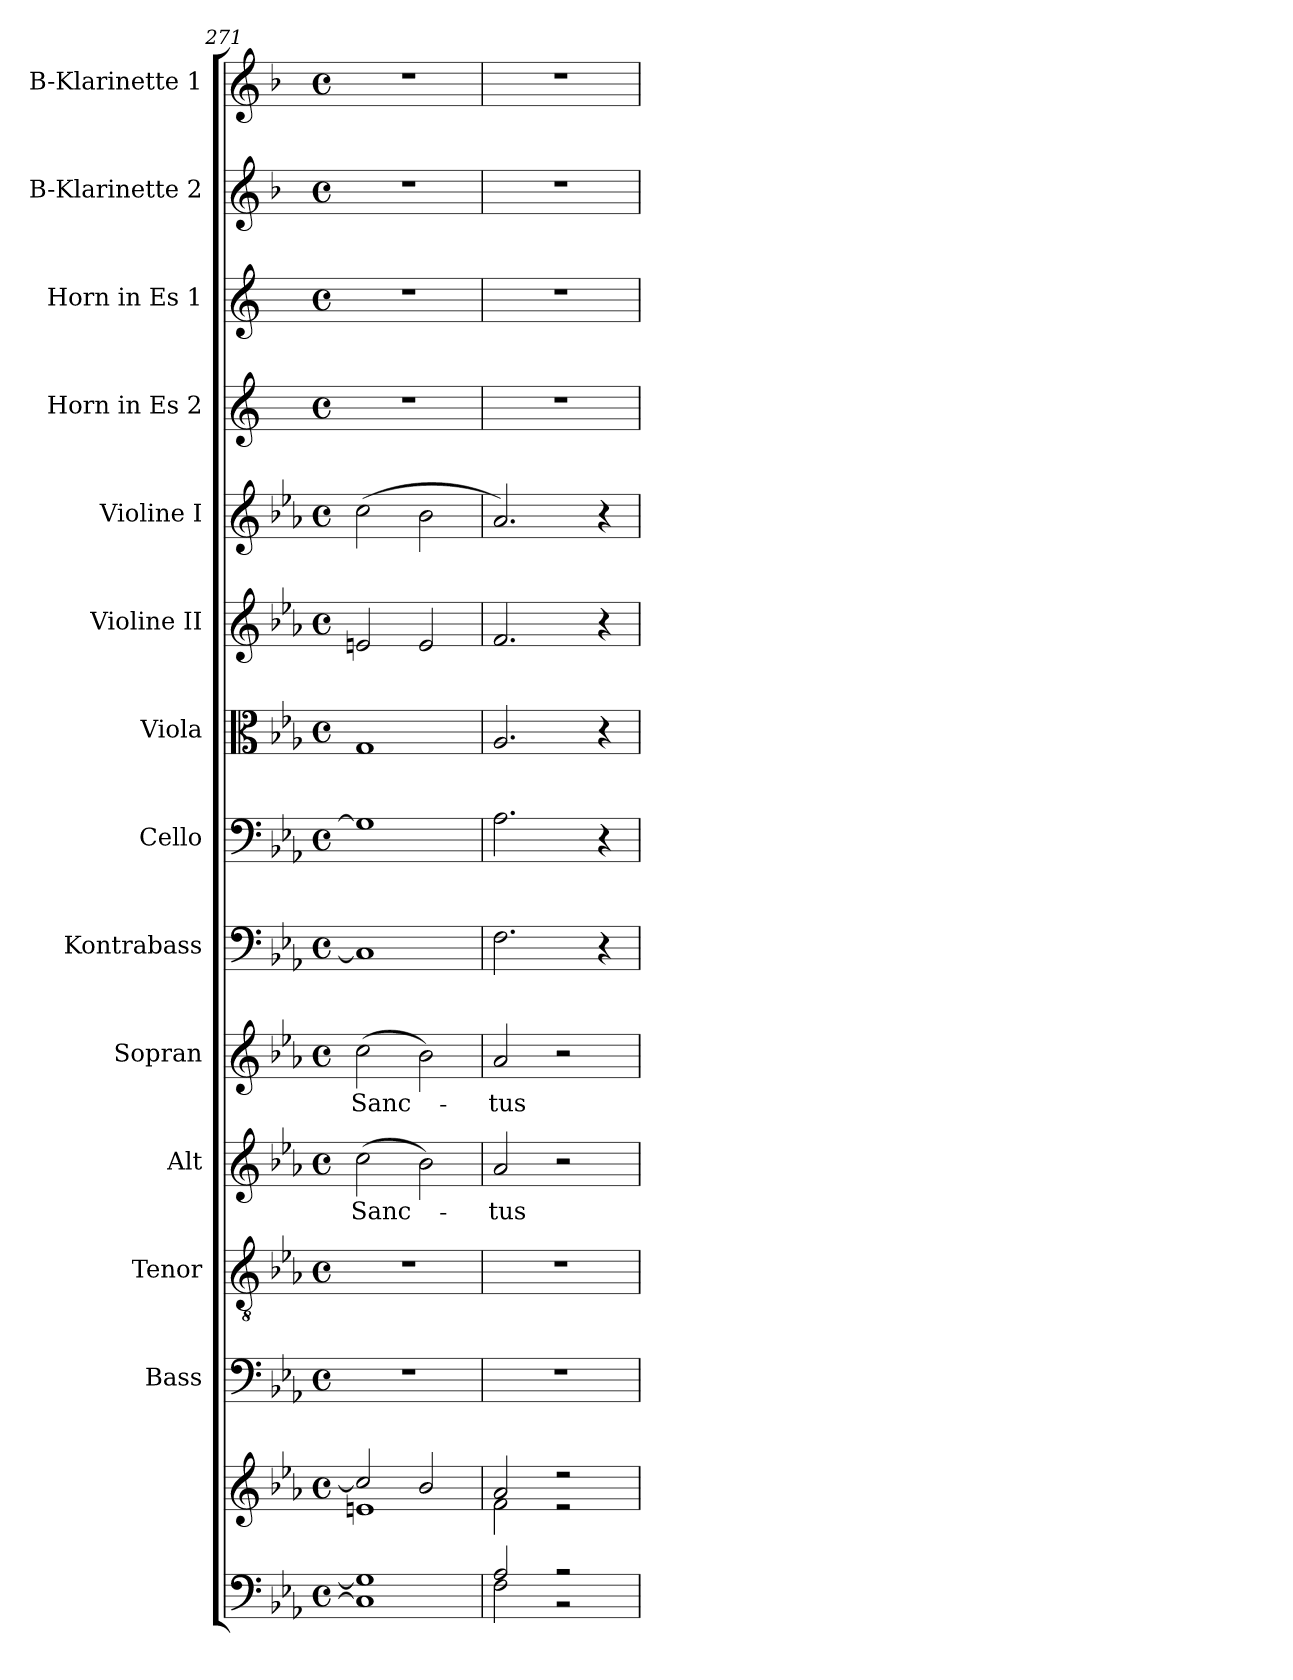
**kern	**kern	**kern	**kern	**kern	**text	**kern	**text	**kern	**kern	**kern	**kern	**kern	**kern	**kern	**kern	**kern
*part14	*part14	*part13	*part12	*part11	*part11	*part10	*part10	*part9	*part8	*part7	*part6	*part5	*part4	*part3	*part2	*part1
*staff15	*staff14	*staff13	*staff12	*staff11	*staff11	*staff10	*staff10	*staff9	*staff8	*staff7	*staff6	*staff5	*staff4	*staff3	*staff2	*staff1
*	*	*I"Bass	*I"Tenor	*I"Alt	*	*I"Sopran	*	*I"Kontrabass	*I"Cello	*I"Viola	*I"Violine II	*I"Violine I	*I"Horn in Es 2	*I"Horn in Es 1	*I"B-Klarinette 2	*I"B-Klarinette 1
*	*	*I'B.	*I'T.	*I'A.	*	*I'S.	*	*I'Kb.	*	*I'Vla.	*I'Vl. II	*I'Vl. I	*I'Hrn. 2	*I'Hrn. 1	*I'Kl. 2	*I'Kl. 1
*clefF4	*clefG2	*clefF4	*clefGv2	*clefG2	*	*clefG2	*	*clefF4	*clefF4	*clefC3	*clefG2	*clefG2	*clefG2	*clefG2	*clefG2	*clefG2
*	*	*	*	*	*	*	*	*ITrd7c12	*	*	*	*	*ITrd5c9	*ITrd5c9	*ITrd1c2	*ITrd1c2
*k[b-e-a-]	*k[b-e-a-]	*k[b-e-a-]	*k[b-e-a-]	*k[b-e-a-]	*	*k[b-e-a-]	*	*k[b-e-a-]	*k[b-e-a-]	*k[b-e-a-]	*k[b-e-a-]	*k[b-e-a-]	*k[b-e-a-]	*k[b-e-a-]	*k[b-e-a-]	*k[b-e-a-]
*E-:	*E-:	*E-:	*E-:	*E-:	*	*E-:	*	*E-:	*E-:	*E-:	*E-:	*E-:	*E-:	*E-:	*E-:	*E-:
*M4/4	*M4/4	*M4/4	*M4/4	*M4/4	*	*M4/4	*	*M4/4	*M4/4	*M4/4	*M4/4	*M4/4	*M4/4	*M4/4	*M4/4	*M4/4
*met(c)	*met(c)	*met(c)	*met(c)	*met(c)	*	*met(c)	*	*met(c)	*met(c)	*met(c)	*met(c)	*met(c)	*met(c)	*met(c)	*met(c)	*met(c)
=271	=271	=271	=271	=271	=271	=271	=271	=271	=271	=271	=271	=271	=271	=271	=271	=271
*^	*^	*	*	*	*	*	*	*	*	*	*	*	*	*	*	*
!	!	!	!	!	!	!	!LO:LY:b	!	!LO:LY:b	!	!	!	!	!	!	!	!	!
1G]	1C]	2cc/]	1en	1r	1r	(>2cc\	Sanc-	(>2cc\	Sanc-	1CC]	1G]	1G	2en/	(>2cc\	1r	1r	1r	1r
.	.	2b-/	.	.	.	2b-\)	.	2b-\)	.	.	.	.	2e/	2b-\	.	.	.	.
=272	=272	=272	=272	=272	=272	=272	=272	=272	=272	=272	=272	=272	=272	=272	=272	=272	=272	=272
!	!	!	!	!	!	!	!LO:LY:b	!	!LO:LY:b	!	!	!	!	!	!	!	!	!
2A-/	2F\	2a-/	2f\	1r	1r	2a-/	-tus	2a-/	-tus	2.FF\	2.A-\	2.A-/	2.f/	2.a-/)	1r	1r	1r	1r
2r	2r	2r	2r	.	.	2r	.	2r	.	.	.	.	.	.	.	.	.	.
.	.	.	.	.	.	.	.	.	.	4r	4r	4r	4r	4r	.	.	.	.
*v	*v	*	*	*	*	*	*	*	*	*	*	*	*	*	*	*	*	*
*	*v	*v	*	*	*	*	*	*	*	*	*	*	*	*	*	*	*
=	=	=	=	=	=	=	=	=	=	=	=	=	=	=	=	=
*-	*-	*-	*-	*-	*-	*-	*-	*-	*-	*-	*-	*-	*-	*-	*-	*-
